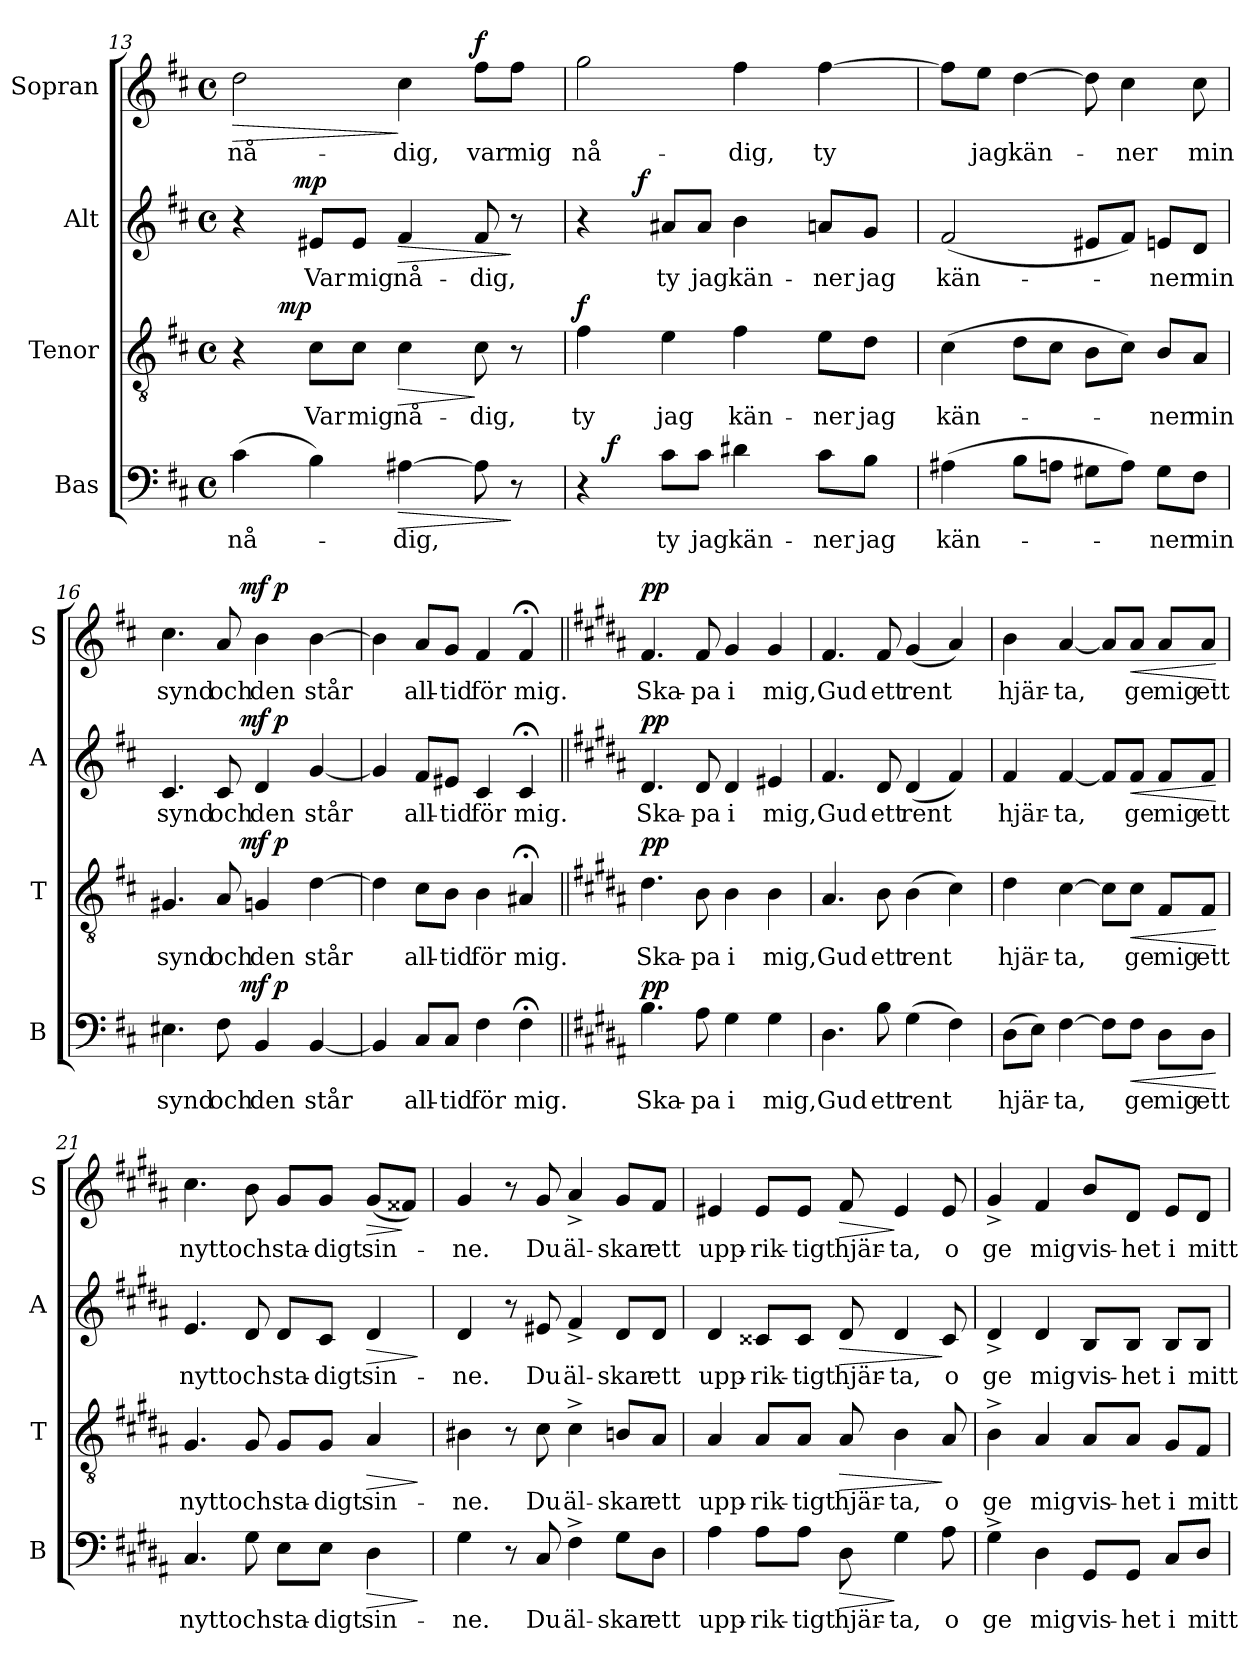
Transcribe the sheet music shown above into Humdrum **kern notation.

**kern	**text	**dynam	**kern	**text	**dynam	**kern	**text	**dynam	**kern	**text	**dynam
*part4	*part4	*part4	*part3	*part3	*part3	*part2	*part2	*part2	*part1	*part1	*part1
*staff4	*staff4	*staff4	*staff3	*staff3	*staff3	*staff2	*staff2	*staff2	*staff1	*staff1	*staff1
*I"Bas	*	*	*I"Tenor	*	*	*I"Alt	*	*	*I"Sopran	*	*
*I'B	*	*	*I'T	*	*	*I'A	*	*	*I'S	*	*
!!LO:PB:g=z
*clefF4	*	*	*clefGv2	*	*	*clefG2	*	*	*clefG2	*	*
*k[f#c#]	*	*	*k[f#c#]	*	*	*k[f#c#]	*	*	*k[f#c#]	*	*
*b:	*	*	*b:	*	*	*b:	*	*	*b:	*	*
*M4/4	*	*	*M4/4	*	*	*M4/4	*	*	*M4/4	*	*
*met(c)	*	*	*met(c)	*	*	*met(c)	*	*	*met(c)	*	*
=13	=13	=13	=13	=13	=13	=13	=13	=13	=13	=13	=13
!	!LO:LY:b	!	!	!	!	!	!	!	!	!LO:LY:b	!LO:HP:b
*	*	*	*^	*	*	*^	*	*	*	*	*
(>4c#\	nå-	.	4r	8.ryy	.	.	4r	8..ryy	.	.	2dd\	nå-	>
!	!	!	!	!	!	!LO:DY:a	!	!	!	!	!	!	!
.	.	.	.	2ryy	.	mp	.	.	.	.	.	.	.
!	!	!	!	!	!	!	!	!	!	!LO:DY:a	!	!	!
.	.	.	.	.	.	.	.	2ryy	.	mp	.	.	.
!	!	!	!	!	!LO:LY:b	!	!	!	!LO:LY:b	!	!	!	!
4B\)	.	.	8c#\L	.	Var	.	8e#X/L	.	Var	.	.	.	.
!	!	!	!	!	!LO:LY:b	!	!	!	!LO:LY:b	!	!	!	!
.	.	.	8c#\J	.	mig	.	8e#/J	.	mig	.	.	.	.
!	!LO:LY:b	!LO:HP:b	!	!	!LO:LY:b	!LO:HP:b	!	!	!LO:LY:b	!LO:HP:b	!	!LO:LY:b	!
[4A#X\	-dig,	>	4c#\	.	nå-	>	4f#/	.	nå-	>	4cc#\	-dig,	]
.	.	.	.	4ryy	.	.	.	.	.	.	.	.	.
.	.	.	.	.	.	.	.	4ryy	.	.	.	.	.
!	!	!	!	!	!LO:LY:b	!	!	!	!LO:LY:b	!	!	!LO:LY:b	!LO:DY:a
8A#\]	.	.	8c#\	.	-dig,	]	8f#/	.	-dig,	.	8ff#\L	var	f
!	!	!	!	!	!	!	!	!	!	!	!	!LO:LY:b	!
8r	.	]	8r	.	.	.	8r	.	.	]	8ff#\J	mig	.
.	.	.	.	16ryy	.	.	.	.	.	.	.	.	.
.	.	.	.	.	.	.	.	32ryy	.	.	.	.	.
=14	=14	=14	=14	=14	=14	=14	=14	=14	=14	=14	=14	=14	=14
!	!	!	!	!	!LO:LY:b	!LO:DY:a	!	!	!	!	!	!LO:LY:b	!
*^	*	*	*v	*v	*	*	*	*	*	*	*	*	*
4r	16.ryy	.	.	4f#\	ty	f	4r	8.ryy	.	.	2gg\	nå-	.
!	!	!	!LO:DY:a	!	!	!	!	!	!	!	!	!	!
.	2ryy	.	f	.	.	.	.	.	.	.	.	.	.
!	!	!	!	!	!	!	!	!	!	!LO:DY:a	!	!	!
.	.	.	.	.	.	.	.	2ryy	.	f	.	.	.
!	!	!LO:LY:b	!	!	!LO:LY:b	!	!	!	!LO:LY:b	!	!	!	!
8c#\L	.	ty	.	4e\	jag	.	8a#X/L	.	ty	.	.	.	.
!	!	!LO:LY:b	!	!	!	!	!	!	!LO:LY:b	!	!	!	!
8c#\J	.	jag	.	.	.	.	8a#/J	.	jag	.	.	.	.
!	!	!LO:LY:b	!	!	!LO:LY:b	!	!	!	!LO:LY:b	!	!	!LO:LY:b	!
4d#X\	.	kän-	.	4f#\	kän-	.	4b\	.	kän-	.	4ff#\	-dig,	.
.	4ryy	.	.	.	.	.	.	.	.	.	.	.	.
.	.	.	.	.	.	.	.	4ryy	.	.	.	.	.
!	!	!LO:LY:b	!	!	!LO:LY:b	!	!	!	!LO:LY:b	!	!	!LO:LY:b	!
8c#\L	.	-ner	.	8e\L	-ner	.	8an/L	.	-ner	.	[4ff#\	ty	.
.	8ryy	.	.	.	.	.	.	.	.	.	.	.	.
!	!	!LO:LY:b	!	!	!LO:LY:b	!	!	!	!LO:LY:b	!	!	!	!
8B\J	.	jag	.	8d\J	jag	.	8g/J	.	jag	.	.	.	.
.	.	.	.	.	.	.	.	16ryy	.	.	.	.	.
.	32ryy	.	.	.	.	.	.	.	.	.	.	.	.
=15	=15	=15	=15	=15	=15	=15	=15	=15	=15	=15	=15	=15	=15
!	!	!LO:LY:b	!	!	!LO:LY:b	!	!	!	!LO:LY:b	!	!	!	!
*v	*v	*	*	*	*	*	*v	*v	*	*	*	*	*
(>4A#X\	kän-	.	(>4c#\	kän-	.	(<2f#/	kän-	.	8ff#\L]	.	.
!	!	!	!	!	!	!	!	!	!	!LO:LY:b	!
.	.	.	.	.	.	.	.	.	8ee\J	jag	.
!	!	!	!	!	!	!	!	!	!	!LO:LY:b	!
8B\L	.	.	8d\L	.	.	.	.	.	[4dd\	kän-	.
8An\J	.	.	8c#\J	.	.	.	.	.	.	.	.
8G#X\L	.	.	8B\L	.	.	8e#X/L	.	.	8dd\]	.	.
!	!	!	!	!	!	!	!	!	!	!LO:LY:b	!
8A\J)	.	.	8c#\J)	.	.	8f#/J)	.	.	4cc#\	-ner	.
!	!LO:LY:b	!	!	!LO:LY:b	!	!	!LO:LY:b	!	!	!	!
8G#\L	-ner	.	8B/L	-ner	.	8en/L	-ner	.	.	.	.
!	!LO:LY:b	!	!	!LO:LY:b	!	!	!LO:LY:b	!	!	!LO:LY:b	!
8F#\J	min	.	8A/J	min	.	8d/J	min	.	8cc#\	min	.
=16	=16	=16	=16	=16	=16	=16	=16	=16	=16	=16	=16
!	!LO:LY:b	!	!	!LO:LY:b	!	!	!LO:LY:b	!	!	!LO:LY:b	!
*^	*	*	*^	*	*	*^	*	*	*^	*	*
*	*^	*	*	*	*^	*	*	*	*^	*	*	*	*^	*	*
4.E#X\	4...ryy	2ryy	synd	.	4.G#X/	4...ryy	2ryy	synd	.	4.c#/	4...ryy	2ryy	synd	.	4.cc#\	4...ryy	2ryy	synd	.
!	!	!	!LO:LY:b	!	!	!	!	!LO:LY:b	!	!	!	!	!LO:LY:b	!	!	!	!	!LO:LY:b	!
8F#\	.	.	och	.	8A/	.	.	och	.	8c#/	.	.	och	.	8a/	.	.	och	.
!	!	!	!	!LO:DY:a	!	!	!	!	!LO:DY:a	!	!	!	!	!LO:DY:a	!	!	!	!	!LO:DY:a
.	2ryy	.	.	mf	.	2ryy	.	.	mf	.	2ryy	.	.	mf	.	2ryy	.	.	mf
!	!	!	!LO:LY:b	!	!	!	!	!LO:LY:b	!	!	!	!	!LO:LY:b	!	!	!	!	!LO:LY:b	!
4BB/	.	16ryy	den	.	4Gn/	.	16ryy	den	.	4d/	.	16ryy	den	.	4b\	.	16ryy	den	.
!	!	!	!	!LO:DY:a	!	!	!	!	!LO:DY:a	!	!	!	!	!LO:DY:a	!	!	!	!	!LO:DY:a
.	.	4..ryy	.	p	.	.	4..ryy	.	p	.	.	4..ryy	.	p	.	.	4..ryy	.	p
!	!	!	!LO:LY:b	!	!	!	!	!LO:LY:b	!	!	!	!	!LO:LY:b	!	!	!	!	!LO:LY:b	!
[4BB/	.	.	står	.	[4d\	.	.	står	.	[4g/	.	.	står	.	[4b\	.	.	står	.
.	32ryy	.	.	.	.	32ryy	.	.	.	.	32ryy	.	.	.	.	32ryy	.	.	.
*v	*v	*v	*	*	*	*	*	*	*	*v	*v	*v	*	*	*v	*v	*v	*	*
*	*	*	*v	*v	*v	*	*	*	*	*	*	*	*
!!LO:LB:g=z
=17	=17	=17	=17	=17	=17	=17	=17	=17	=17	=17	=17
4BB/]	.	.	4d\]	.	.	4g/]	.	.	4b\]	.	.
!	!LO:LY:b	!	!	!LO:LY:b	!	!	!LO:LY:b	!	!	!LO:LY:b	!
8C#/L	all-	.	8c#\L	all-	.	8f#/L	all-	.	8a/L	all-	.
!	!LO:LY:b	!	!	!LO:LY:b	!	!	!LO:LY:b	!	!	!LO:LY:b	!
8C#/J	-tid	.	8B\J	-tid	.	8e#X/J	-tid	.	8g/J	-tid	.
!	!LO:LY:b	!	!	!LO:LY:b	!	!	!LO:LY:b	!	!	!LO:LY:b	!
4F#\	för	.	4B\	för	.	4c#/	för	.	4f#/	för	.
!	!LO:LY:b	!	!	!LO:LY:b	!	!	!LO:LY:b	!	!	!LO:LY:b	!
4F#;<\	mig.	.	4A#X;/	mig.	.	4c#;</	mig.	.	4f#;</	mig.	.
=18||	=18||	=18||	=18||	=18||	=18||	=18||	=18||	=18||	=18||	=18||	=18||
*k[f#c#g#d#a#]	*	*	*k[f#c#g#d#a#]	*	*	*k[f#c#g#d#a#]	*	*	*k[f#c#g#d#a#]	*	*
*B:	*	*	*B:	*	*	*B:	*	*	*B:	*	*
!	!LO:LY:b	!LO:DY:a	!	!LO:LY:b	!LO:DY:a	!	!LO:LY:b	!LO:DY:a	!	!LO:LY:b	!LO:DY:a
4.B\	Ska-	pp	4.d#\	Ska-	pp	4.d#/	Ska-	pp	4.f#/	Ska-	pp
!	!LO:LY:b	!	!	!LO:LY:b	!	!	!LO:LY:b	!	!	!LO:LY:b	!
8A#\	-pa	.	8B\	-pa	.	8d#/	-pa	.	8f#/	-pa	.
!	!LO:LY:b	!	!	!LO:LY:b	!	!	!LO:LY:b	!	!	!LO:LY:b	!
4G#\	i	.	4B\	i	.	4d#/	i	.	4g#/	i	.
!	!LO:LY:b	!	!	!LO:LY:b	!	!	!LO:LY:b	!	!	!LO:LY:b	!
4G#\	mig,	.	4B\	mig,	.	4e#X/	mig,	.	4g#/	mig,	.
=19	=19	=19	=19	=19	=19	=19	=19	=19	=19	=19	=19
!	!LO:LY:b	!	!	!LO:LY:b	!	!	!LO:LY:b	!	!	!LO:LY:b	!
4.D#\	Gud	.	4.A#/	Gud	.	4.f#/	Gud	.	4.f#/	Gud	.
!	!LO:LY:b	!	!	!LO:LY:b	!	!	!LO:LY:b	!	!	!LO:LY:b	!
8B\	ett	.	8B\	ett	.	8d#/	ett	.	8f#/	ett	.
!	!LO:LY:b	!	!	!LO:LY:b	!	!	!LO:LY:b	!	!	!LO:LY:b	!
(>4G#\	rent	.	(>4B\	rent	.	(<4d#/	rent	.	(<4g#/	rent	.
4F#\)	.	.	4c#\)	.	.	4f#/)	.	.	4a#/)	.	.
=20	=20	=20	=20	=20	=20	=20	=20	=20	=20	=20	=20
!	!LO:LY:b	!	!	!LO:LY:b	!	!	!LO:LY:b	!	!	!LO:LY:b	!
(>8D#\L	hjär-	.	4d#\	hjär-	.	4f#/	hjär-	.	4b\	hjär-	.
8E\J)	.	.	.	.	.	.	.	.	.	.	.
!	!LO:LY:b	!	!	!LO:LY:b	!	!	!LO:LY:b	!	!	!LO:LY:b	!
[4F#\	-ta,	.	[4c#\	-ta,	.	[4f#/	-ta,	.	[4a#/	-ta,	.
8F#\L]	.	.	8c#\L]	.	.	8f#/L]	.	.	8a#/L]	.	.
!	!LO:LY:b	!LO:HP:b	!	!LO:LY:b	!LO:HP:b	!	!LO:LY:b	!LO:HP:b	!	!LO:LY:b	!LO:HP:b
8F#\J	ge	<	8c#\J	ge	<	8f#/J	ge	<	8a#/J	ge	<
!	!LO:LY:b	!	!	!LO:LY:b	!	!	!LO:LY:b	!	!	!LO:LY:b	!
8D#\L	mig	.	8F#/L	mig	.	8f#/L	mig	.	8a#/L	mig	.
!	!LO:LY:b	!	!	!LO:LY:b	!	!	!LO:LY:b	!	!	!LO:LY:b	!
8D#\J	ett	.	8F#/J	ett	.	8f#/J	ett	.	8a#/J	ett	.
.	.	[	.	.	[	.	.	[	.	.	[
!!LO:LB:g=z
=21	=21	=21	=21	=21	=21	=21	=21	=21	=21	=21	=21
!	!LO:LY:b	!	!	!LO:LY:b	!	!	!LO:LY:b	!	!	!LO:LY:b	!
4.C#/	nytt	.	4.G#/	nytt	.	4.e/	nytt	.	4.cc#\	nytt	.
!	!LO:LY:b	!	!	!LO:LY:b	!	!	!LO:LY:b	!	!	!LO:LY:b	!
8G#\	och	.	8G#/	och	.	8d#/	och	.	8b\	och	.
!	!LO:LY:b	!	!	!LO:LY:b	!	!	!LO:LY:b	!	!	!LO:LY:b	!
8E\L	sta-	.	8G#/L	sta-	.	8d#/L	sta-	.	8g#/L	sta-	.
!	!LO:LY:b	!	!	!LO:LY:b	!	!	!LO:LY:b	!	!	!LO:LY:b	!
8E\J	-digt	.	8G#/J	-digt	.	8c#/J	-digt	.	8g#/J	-digt	.
!	!LO:LY:b	!LO:HP:b	!	!LO:LY:b	!LO:HP:b	!	!LO:LY:b	!LO:HP:b	!	!LO:LY:b	!LO:HP:b
4D#\	sin-	>	4A#/	sin-	>	4d#/	sin-	>	(<8g#/L	sin-	>
.	.	.	.	.	.	.	.	.	8f##X/J)	.	]
.	.	]	.	.	]	.	.	]	.	.	.
=22	=22	=22	=22	=22	=22	=22	=22	=22	=22	=22	=22
!	!LO:LY:b	!	!	!LO:LY:b	!	!	!LO:LY:b	!	!	!LO:LY:b	!
4G#\	-ne.	.	4B#X\	-ne.	.	4d#/	-ne.	.	4g#/	-ne.	.
8r	.	.	8r	.	.	8r	.	.	8r	.	.
!	!LO:LY:b	!	!	!LO:LY:b	!	!	!LO:LY:b	!	!	!LO:LY:b	!
8C#/	Du	.	8c#\	Du	.	8e#X/	Du	.	8g#/	Du	.
!	!LO:LY:b	!	!	!LO:LY:b	!	!	!LO:LY:b	!	!	!LO:LY:b	!
4F#^>\	äl-	.	4c#^>\	äl-	.	4f#^>/	äl-	.	4a#^>/	äl-	.
!	!LO:LY:b	!	!	!LO:LY:b	!	!	!LO:LY:b	!	!	!LO:LY:b	!
8G#\L	-skar	.	8Bn/L	-skar	.	8d#/L	-skar	.	8g#/L	-skar	.
!	!LO:LY:b	!	!	!LO:LY:b	!	!	!LO:LY:b	!	!	!LO:LY:b	!
8D#\J	ett	.	8A#/J	ett	.	8d#/J	ett	.	8f#/J	ett	.
=23	=23	=23	=23	=23	=23	=23	=23	=23	=23	=23	=23
!	!LO:LY:b	!	!	!LO:LY:b	!	!	!LO:LY:b	!	!	!LO:LY:b	!
4A#\	upp-	.	4A#/	upp-	.	4d#/	upp-	.	4e#X/	upp-	.
!	!LO:LY:b	!	!	!LO:LY:b	!	!	!LO:LY:b	!	!	!LO:LY:b	!
8A#\L	-rik-	.	8A#/L	-rik-	.	8c##X/L	-rik-	.	8e#/L	-rik-	.
!	!LO:LY:b	!	!	!LO:LY:b	!	!	!LO:LY:b	!	!	!LO:LY:b	!
8A#\J	-tigt	.	8A#/J	-tigt	.	8c##/J	-tigt	.	8e#/J	-tigt	.
!	!LO:LY:b	!LO:HP:b	!	!LO:LY:b	!LO:HP:b	!	!LO:LY:b	!LO:HP:b	!	!LO:LY:b	!LO:HP:b
8D#\	hjär-	>	8A#/	hjär-	>	8d#/	hjär-	>	8f#/	hjär-	>
!	!LO:LY:b	!	!	!LO:LY:b	!	!	!LO:LY:b	!	!	!LO:LY:b	!
4G#\	-ta,	]	4B\	-ta,	.	4d#/	-ta,	.	4e#/	-ta,	]
!	!LO:LY:b	!	!	!LO:LY:b	!	!	!LO:LY:b	!	!	!LO:LY:b	!
8A#\	o	.	8A#/	o	]	8c##/	o	]	8e#/	o	.
=24	=24	=24	=24	=24	=24	=24	=24	=24	=24	=24	=24
!	!LO:LY:b	!	!	!LO:LY:b	!	!	!LO:LY:b	!	!	!LO:LY:b	!
4G#^>\	ge	.	4B^>\	ge	.	4d#^>/	ge	.	4g#^>/	ge	.
!	!LO:LY:b	!	!	!LO:LY:b	!	!	!LO:LY:b	!	!	!LO:LY:b	!
4D#\	mig	.	4A#/	mig	.	4d#/	mig	.	4f#/	mig	.
!	!LO:LY:b	!	!	!LO:LY:b	!	!	!LO:LY:b	!	!	!LO:LY:b	!
8GG#/L	vis-	.	8A#/L	vis-	.	8B/L	vis-	.	8b/L	vis-	.
!	!LO:LY:b	!	!	!LO:LY:b	!	!	!LO:LY:b	!	!	!LO:LY:b	!
8GG#/J	-het	.	8A#/J	-het	.	8B/J	-het	.	8d#/J	-het	.
!	!LO:LY:b	!	!	!LO:LY:b	!	!	!LO:LY:b	!	!	!LO:LY:b	!
8C#/L	i	.	8G#/L	i	.	8B/L	i	.	8e/L	i	.
!	!LO:LY:b	!	!	!LO:LY:b	!	!	!LO:LY:b	!	!	!LO:LY:b	!
8D#/J	mitt	.	8F#/J	mitt	.	8B/J	mitt	.	8d#/J	mitt	.
=	=	=	=	=	=	=	=	=	=	=	=
*-	*-	*-	*-	*-	*-	*-	*-	*-	*-	*-	*-
